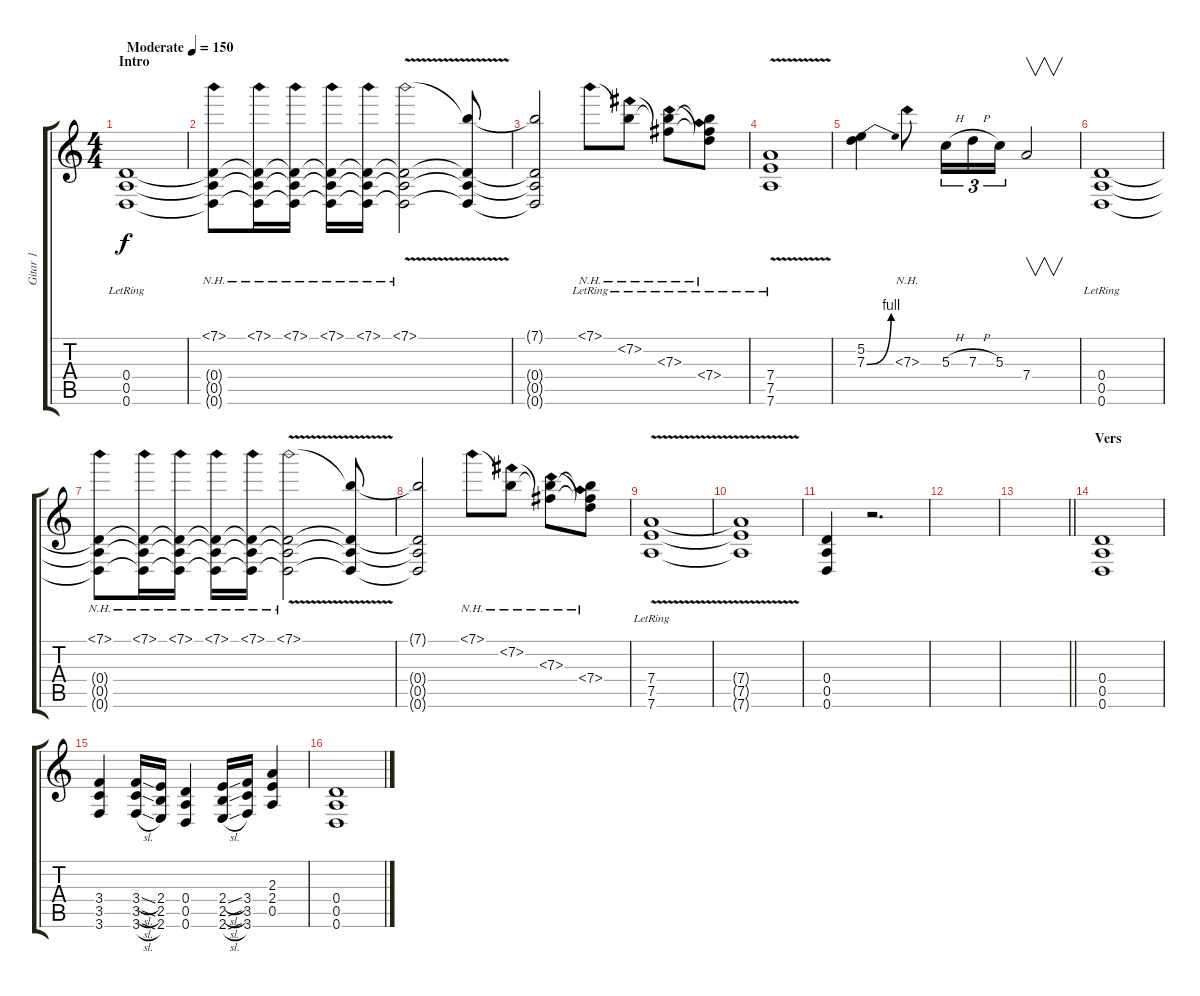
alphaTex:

\track ("Gitar 1" "Gitar 1") {instrument overdrivenguitar}
\staff {score tabs}
\tuning (E4 B3 G3 D3 A2 D2) {hide}
\ts (4 4)
\section ("" "Intro")
\tempo (150 "Moderate")
\clef g2
\ks c
(0.4{lr} 0.5{lr} 0.6{lr}).1{dy f instrument overdrivenguitar} |
(7.1{nh} 0.4{t} 0.5{t} 0.6{t}).8 (7.1{nh} 0.4{t} 0.5{t} 0.6{t}).16 (7.1{nh} 0.4{t} 0.5{t} 0.6{t}).16 (7.1{nh} 0.4{t} 0.5{t} 0.6{t}).16 (7.1{nh} 0.4{t} 0.5{t} 0.6{t}).16 (7.1{nh v} 0.4{v t} 0.5{v t} 0.6{v t}).2 (7.1{t} 0.4{t} 0.5{t} 0.6{t}).8 |
(7.1{t} 0.4{t} 0.5{t} 0.6{t}).2 7.1{nh lr}.8 (7.1{t} 7.2{nh lr}).8 (7.1{t} 7.2{t} 7.3{nh lr}).8 (7.1{t} 7.2{t} 7.3{t} 7.4{nh lr}).8 |
(7.4{v lr} 7.5{v lr} 7.6{v lr}).1 |
(5.2 7.3{be (bend 0 0 60 4)}).4 7.3{nh}.8 5.3{h}.16{tu (3 2)} 7.3{h}.16{tu (3 2)} 5.3.16{tu (3 2)} 7.4.2{v} |
(0.4{lr} 0.5{lr} 0.6{lr}).1 |
(7.1{nh} 0.4{t} 0.5{t} 0.6{t}).8 (7.1{nh} 0.4{t} 0.5{t} 0.6{t}).16 (7.1{nh} 0.4{t} 0.5{t} 0.6{t}).16 (7.1{nh} 0.4{t} 0.5{t} 0.6{t}).16 (7.1{nh} 0.4{t} 0.5{t} 0.6{t}).16 (7.1{nh v} 0.4{v t} 0.5{v t} 0.6{v t}).2 (7.1{t} 0.4{t} 0.5{t} 0.6{t}).8 |
(7.1{t} 0.4{t} 0.5{t} 0.6{t}).2 7.1{nh}.8 (7.1{t} 7.2{nh}).8 (7.1{t} 7.2{t} 7.3{nh}).8 (7.1{t} 7.2{t} 7.3{t} 7.4{nh}).8 |
(7.4{v lr} 7.5{v lr} 7.6{v lr}).1 |
(7.4{t} 7.5{t} 7.6{t}).1 |
(0.4 0.5 0.6).4 r.2{d} |
|
\barLineRight lightlight
|
\section ("" "Vers")
(0.4 0.5 0.6).1 |
(3.4 3.5 3.6).4 (3.4{sl} 3.5{sl} 3.6{sl}).16 (2.4 2.5 2.6).16 (0.4 0.5 0.6).4 (2.4{sl} 2.5{sl} 2.6{sl}).16 (3.4 3.5 3.6).16 (2.3 2.4 0.5).4 |
(0.4 0.5 0.6).1
